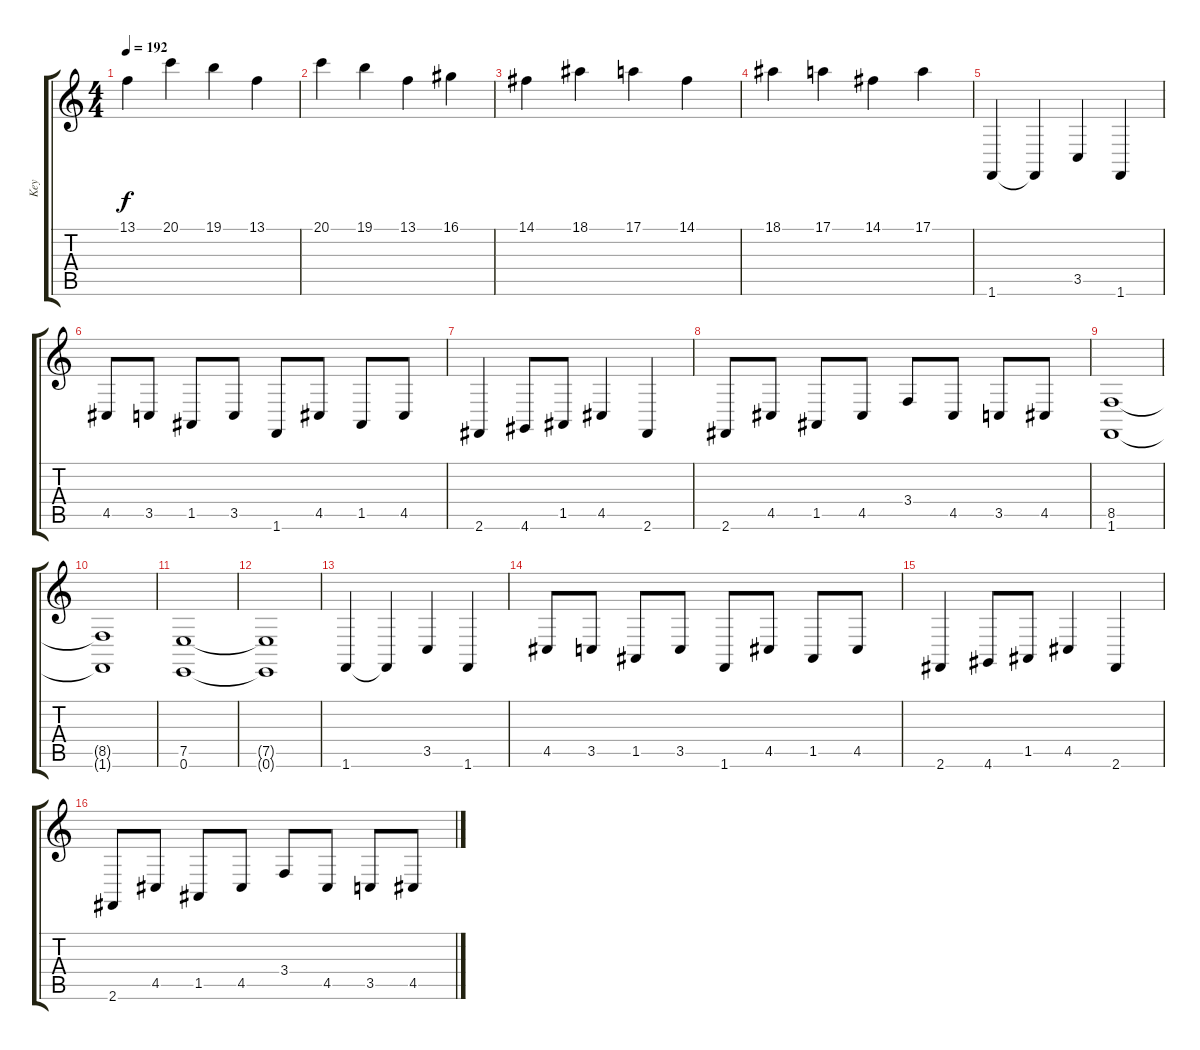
\track ("Key" "Key") {instrument stringensemble1}
\staff {score tabs}
\tuning (E4 B3 G3 D3 A2 E2) {hide}
\ts (4 4)
\tempo 192
\clef g2
\ks c
13.1.4{dy f} 20.1.4 19.1.4 13.1.4 |
20.1.4 19.1.4 13.1.4 16.1.4 |
14.1.4 18.1.4 17.1.4 14.1.4 |
18.1.4 17.1.4 14.1.4 17.1.4 |
1.6.4 1.6{t}.4 3.5.4 1.6.4 |
4.5.8 3.5.8 1.5.8 3.5.8 1.6.8 4.5.8 1.5.8 4.5.8 |
2.6.4 4.6.8 1.5.8 4.5.4 2.6.4 |
2.6.8 4.5.8 1.5.8 4.5.8 3.4.8 4.5.8 3.5.8 4.5.8 |
(8.5 1.6).1 |
(8.5{t} 1.6{t}).1 |
(7.5 0.6).1 |
(7.5{t} 0.6{t}).1 |
1.6.4 1.6{t}.4 3.5.4 1.6.4 |
4.5.8 3.5.8 1.5.8 3.5.8 1.6.8 4.5.8 1.5.8 4.5.8 |
2.6.4 4.6.8 1.5.8 4.5.4 2.6.4 |
2.6.8 4.5.8 1.5.8 4.5.8 3.4.8 4.5.8 3.5.8 4.5.8
